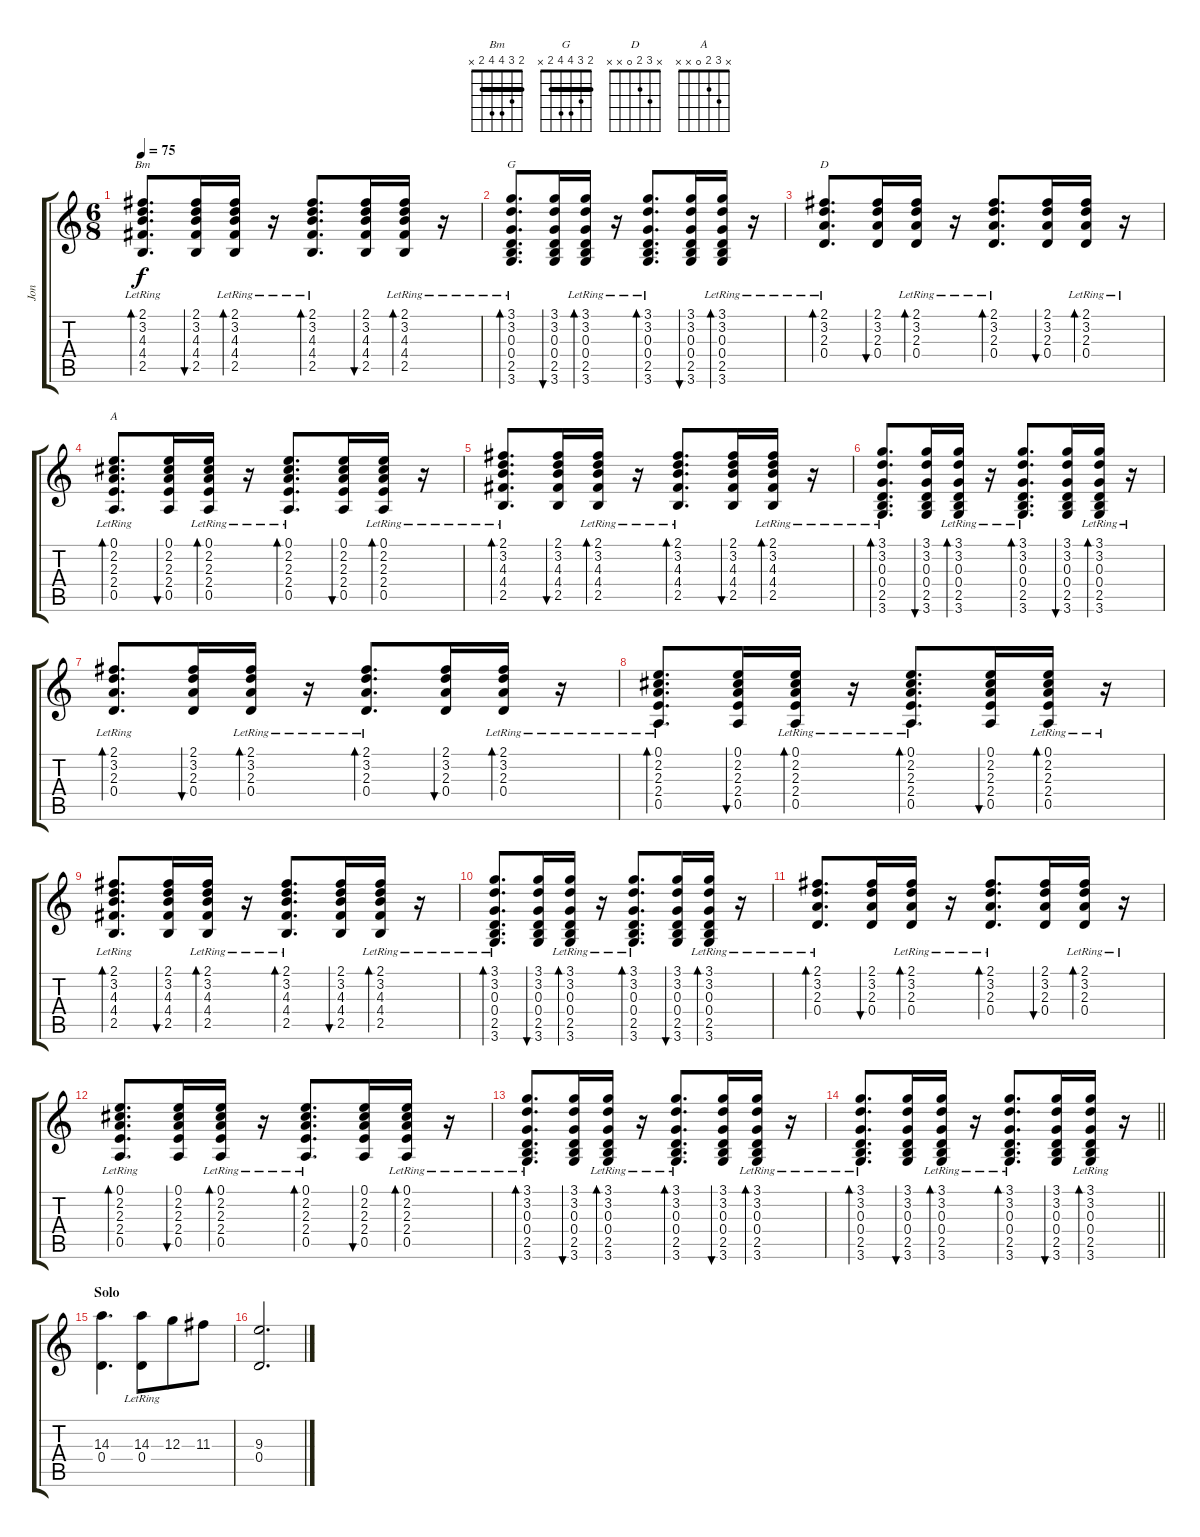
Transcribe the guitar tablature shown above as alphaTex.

\track ("Jon" "Jon") {instrument acousticguitarsteel}
\staff {score tabs}
\tuning (E4 B3 G3 D3 A2 E2) {hide}
\chord ("Bm" 2 3 4 4 2 x) {barre 2}
\chord ("G" 2 3 4 4 2 x) {barre 2}
\chord ("D" x 3 2 0 x x)
\chord ("A" x 3 2 0 x x)
\ts (6 8)
\tempo 75
\clef g2
\ks c
(2.1 3.2{lr} 4.3{lr} 4.4{lr} 2.5).8{d bd 60 ch "Bm" dy f} (2.1 3.2 4.3 4.4 2.5).16{bu 60} (2.1 3.2{lr} 4.3{lr} 4.4{lr} 2.5).16{bd 60} r.16 (2.1 3.2{lr} 4.3{lr} 4.4{lr} 2.5).8{d bd 60} (2.1 3.2 4.3 4.4 2.5).16{bu 60} (2.1 3.2{lr} 4.3{lr} 4.4{lr} 2.5).16{bd 60} r.16 |
(3.1 3.2{lr} 0.3{lr} 0.4{lr} 2.5 3.6).8{d bd 60 ch "G"} (3.1 3.2 0.3 0.4 2.5 3.6).16{bu 60} (3.1 3.2{lr} 0.3{lr} 0.4{lr} 2.5 3.6).16{bd 60} r.16 (3.1 3.2{lr} 0.3{lr} 0.4{lr} 2.5 3.6).8{d bd 60} (3.1 3.2 0.3 0.4 2.5 3.6).16{bu 60} (3.1 3.2{lr} 0.3{lr} 0.4{lr} 2.5 3.6).16{bd 60} r.16 |
(2.1 3.2{lr} 2.3{lr} 0.4{lr}).8{d bd 60 ch "D"} (2.1 3.2 2.3 0.4).16{bu 60} (2.1 3.2{lr} 2.3{lr} 0.4{lr}).16{bd 60} r.16 (2.1 3.2{lr} 2.3{lr} 0.4{lr}).8{d bd 60} (2.1 3.2 2.3 0.4).16{bu 60} (2.1 3.2{lr} 2.3{lr} 0.4{lr}).16{bd 60} r.16 |
(0.1 2.2{lr} 2.3{lr} 2.4{lr} 0.5).8{d bd 60 ch "A"} (0.1 2.2 2.3 2.4 0.5).16{bu 60} (0.1 2.2{lr} 2.3{lr} 2.4{lr} 0.5).16{bd 60} r.16 (0.1 2.2{lr} 2.3{lr} 2.4{lr} 0.5).8{d bd 60} (0.1 2.2 2.3 2.4 0.5).16{bu 60} (0.1 2.2{lr} 2.3{lr} 2.4{lr} 0.5).16{bd 60} r.16 |
(2.1 3.2{lr} 4.3{lr} 4.4{lr} 2.5).8{d bd 60} (2.1 3.2 4.3 4.4 2.5).16{bu 60} (2.1 3.2{lr} 4.3{lr} 4.4{lr} 2.5).16{bd 60} r.16 (2.1 3.2{lr} 4.3{lr} 4.4{lr} 2.5).8{d bd 60} (2.1 3.2 4.3 4.4 2.5).16{bu 60} (2.1 3.2{lr} 4.3{lr} 4.4{lr} 2.5).16{bd 60} r.16 |
(3.1 3.2{lr} 0.3{lr} 0.4{lr} 2.5 3.6).8{d bd 60} (3.1 3.2 0.3 0.4 2.5 3.6).16{bu 60} (3.1 3.2{lr} 0.3{lr} 0.4{lr} 2.5 3.6).16{bd 60} r.16 (3.1 3.2{lr} 0.3{lr} 0.4{lr} 2.5 3.6).8{d bd 60} (3.1 3.2 0.3 0.4 2.5 3.6).16{bu 60} (3.1 3.2{lr} 0.3{lr} 0.4{lr} 2.5 3.6).16{bd 60} r.16 |
(2.1 3.2{lr} 2.3{lr} 0.4{lr}).8{d bd 60} (2.1 3.2 2.3 0.4).16{bu 60} (2.1 3.2{lr} 2.3{lr} 0.4{lr}).16{bd 60} r.16 (2.1 3.2{lr} 2.3{lr} 0.4{lr}).8{d bd 60} (2.1 3.2 2.3 0.4).16{bu 60} (2.1 3.2{lr} 2.3{lr} 0.4{lr}).16{bd 60} r.16 |
(0.1 2.2{lr} 2.3{lr} 2.4{lr} 0.5).8{d bd 60} (0.1 2.2 2.3 2.4 0.5).16{bu 60} (0.1 2.2{lr} 2.3{lr} 2.4{lr} 0.5).16{bd 60} r.16 (0.1 2.2{lr} 2.3{lr} 2.4{lr} 0.5).8{d bd 60} (0.1 2.2 2.3 2.4 0.5).16{bu 60} (0.1 2.2{lr} 2.3{lr} 2.4{lr} 0.5).16{bd 60} r.16 |
(2.1 3.2{lr} 4.3{lr} 4.4{lr} 2.5).8{d bd 60} (2.1 3.2 4.3 4.4 2.5).16{bu 60} (2.1 3.2{lr} 4.3{lr} 4.4{lr} 2.5).16{bd 60} r.16 (2.1 3.2{lr} 4.3{lr} 4.4{lr} 2.5).8{d bd 60} (2.1 3.2 4.3 4.4 2.5).16{bu 60} (2.1 3.2{lr} 4.3{lr} 4.4{lr} 2.5).16{bd 60} r.16 |
(3.1 3.2{lr} 0.3{lr} 0.4{lr} 2.5 3.6).8{d bd 60} (3.1 3.2 0.3 0.4 2.5 3.6).16{bu 60} (3.1 3.2{lr} 0.3{lr} 0.4{lr} 2.5 3.6).16{bd 60} r.16 (3.1 3.2{lr} 0.3{lr} 0.4{lr} 2.5 3.6).8{d bd 60} (3.1 3.2 0.3 0.4 2.5 3.6).16{bu 60} (3.1 3.2{lr} 0.3{lr} 0.4{lr} 2.5 3.6).16{bd 60} r.16 |
(2.1 3.2{lr} 2.3{lr} 0.4{lr}).8{d bd 60} (2.1 3.2 2.3 0.4).16{bu 60} (2.1 3.2{lr} 2.3{lr} 0.4{lr}).16{bd 60} r.16 (2.1 3.2{lr} 2.3{lr} 0.4{lr}).8{d bd 60} (2.1 3.2 2.3 0.4).16{bu 60} (2.1 3.2{lr} 2.3{lr} 0.4{lr}).16{bd 60} r.16 |
(0.1 2.2{lr} 2.3{lr} 2.4{lr} 0.5).8{d bd 60} (0.1 2.2 2.3 2.4 0.5).16{bu 60} (0.1 2.2{lr} 2.3{lr} 2.4{lr} 0.5).16{bd 60} r.16 (0.1 2.2{lr} 2.3{lr} 2.4{lr} 0.5).8{d bd 60} (0.1 2.2 2.3 2.4 0.5).16{bu 60} (0.1 2.2{lr} 2.3{lr} 2.4{lr} 0.5).16{bd 60} r.16 |
(3.1 3.2{lr} 0.3{lr} 0.4{lr} 2.5 3.6).8{d bd 60} (3.1 3.2 0.3 0.4 2.5 3.6).16{bu 60} (3.1 3.2{lr} 0.3{lr} 0.4{lr} 2.5 3.6).16{bd 60} r.16 (3.1 3.2{lr} 0.3{lr} 0.4{lr} 2.5 3.6).8{d bd 60} (3.1 3.2 0.3 0.4 2.5 3.6).16{bu 60} (3.1 3.2{lr} 0.3{lr} 0.4{lr} 2.5 3.6).16{bd 60} r.16 |
\barLineRight lightlight
(3.1 3.2{lr} 0.3{lr} 0.4{lr} 2.5 3.6).8{d bd 60} (3.1 3.2 0.3 0.4 2.5 3.6).16{bu 60} (3.1 3.2{lr} 0.3{lr} 0.4{lr} 2.5 3.6).16{bd 60} r.16 (3.1 3.2{lr} 0.3{lr} 0.4{lr} 2.5 3.6).8{d bd 60} (3.1 3.2 0.3 0.4 2.5 3.6).16{bu 60} (3.1 3.2{lr} 0.3{lr} 0.4{lr} 2.5 3.6).16{bd 60} r.16 |
\section ("" "Solo")
(14.3 0.4).4{d volume 16 instrument acousticguitarsteel} (14.3 0.4{lr}).8 12.3.8 11.3.8 |
(9.3 0.4).2{d}
